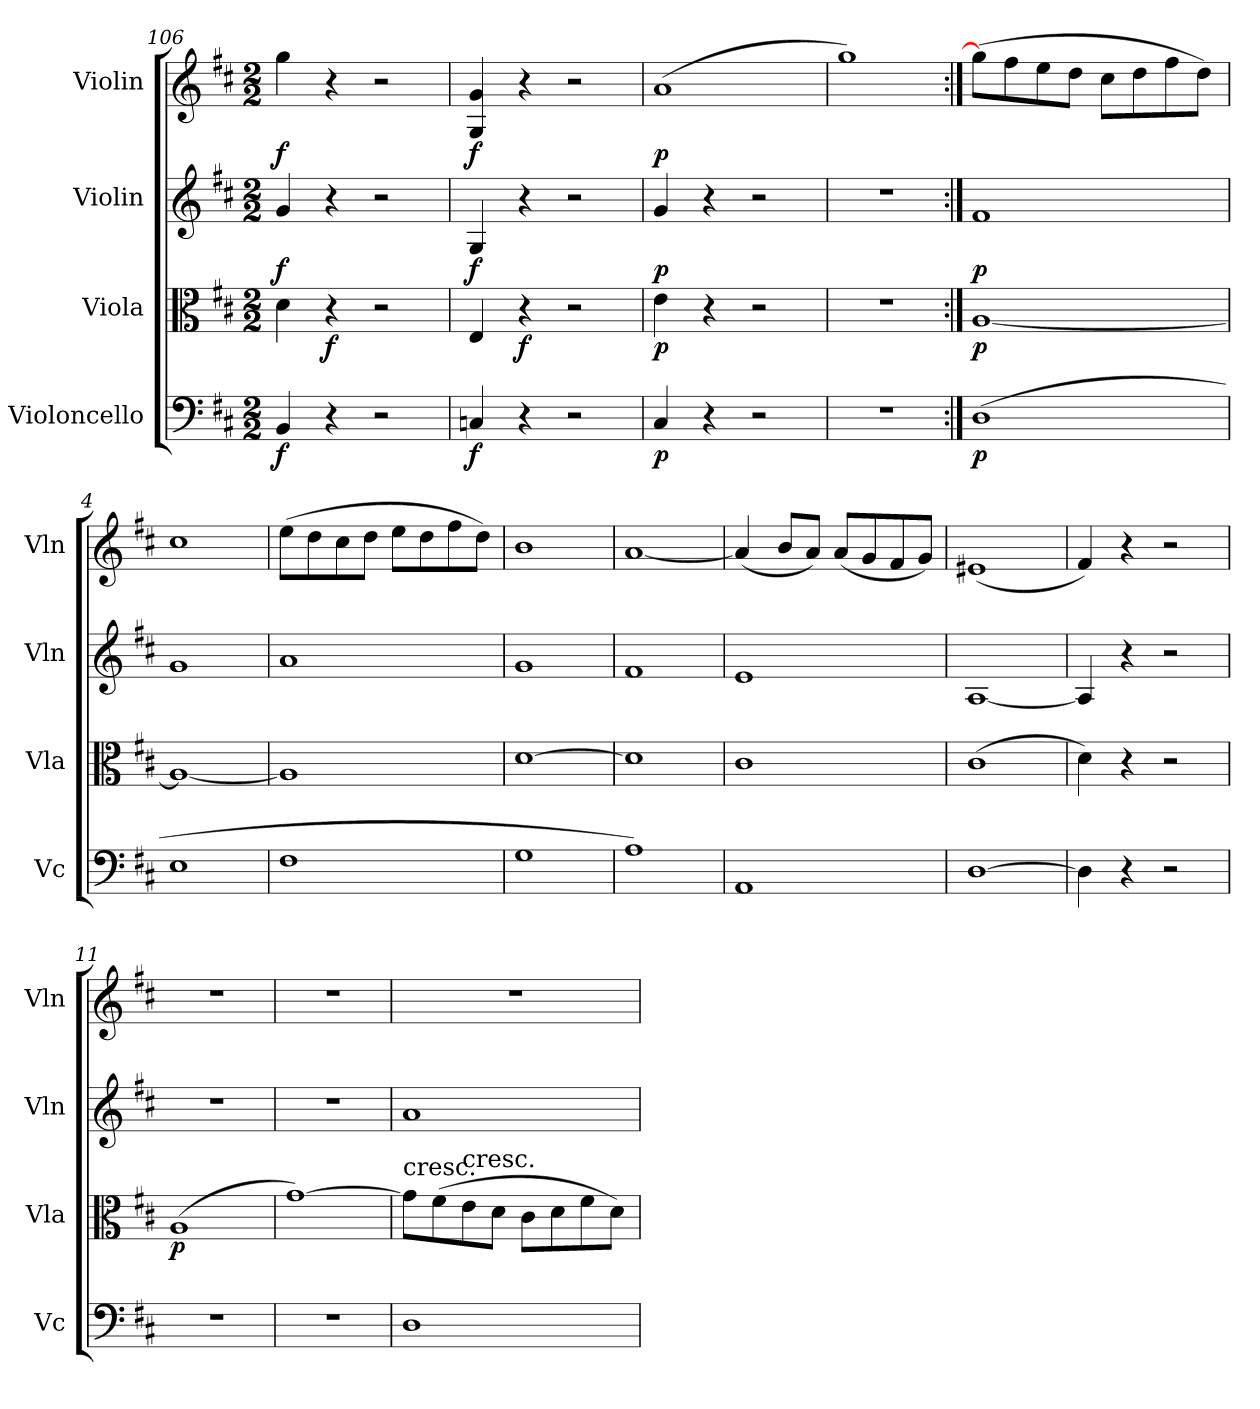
**kern	**dynam	**kern	**dynam	**kern	**dynam	**kern	**dynam
*part4	*part4	*part3	*part3	*part2	*part2	*part1	*part1
*staff4	*staff4	*staff3	*staff3	*staff2	*staff2	*staff1	*staff1
*I"Violoncello	*	*I"Viola	*	*I"Violin	*	*I"Violin	*
*I'Vc	*	*I'Vla	*	*I'Vln	*	*I'Vln	*
*clefF4	*	*clefC3	*	*clefG2	*	*clefG2	*
*k[f#c#]	*	*k[f#c#]	*	*k[f#c#]	*	*k[f#c#]	*
*D:	*	*D:	*	*D:	*	*D:	*
*M2/2	*	*M2/2	*	*M2/2	*	*M2/2	*
=106	=106	=106	=106	=106	=106	=106	=106
4BB/	f	4d\	.	4g/	f	4gg\	f
4r	.	4r	f	4r	.	4r	.
2r	.	2r	.	2r	.	2r	.
=107	=107	=107	=107	=107	=107	=107	=107
4Cn/	f	4E/	.	4G/	f	4G/ 4g/	f
4r	.	4r	f	4r	.	4r	.
2r	.	2r	.	2r	.	2r	.
=108	=108	=108	=108	=108	=108	=108	=108
4C#/	p	4e\	p	4g/	p	(1a	p
4r	.	4r	.	4r	.	.	.
2r	.	2r	.	2r	.	.	.
=109	=109	=109	=109	=109	=109	=109	=109
1r	.	1r	.	1r	.	1gg)	.
=110:|!	=110:|!	=110:|!	=110:|!	=110:|!	=110:|!	=110:|!	=110:|!
(1D	p	[1A	p	1f#	p	(8gg\L]	.
.	.	.	.	.	.	8ff#\	.
.	.	.	.	.	.	8ee\	.
.	.	.	.	.	.	8dd\J	.
.	.	.	.	.	.	8cc#\L	.
.	.	.	.	.	.	8dd\	.
.	.	.	.	.	.	8ff#\	.
.	.	.	.	.	.	8dd\J)	.
=4	=4	=4	=4	=4	=4	=4	=4
1E	.	1A_	.	1g	.	1cc#	.
=5	=5	=5	=5	=5	=5	=5	=5
1F#	.	1A]	.	1a	.	(8ee\L	.
.	.	.	.	.	.	8dd\	.
.	.	.	.	.	.	8cc#\	.
.	.	.	.	.	.	8dd\J	.
.	.	.	.	.	.	8ee\L	.
.	.	.	.	.	.	8dd\	.
.	.	.	.	.	.	8ff#\	.
.	.	.	.	.	.	8dd\J)	.
=6	=6	=6	=6	=6	=6	=6	=6
1G	.	[1d	.	1g	.	1b	.
=7	=7	=7	=7	=7	=7	=7	=7
1A)	.	1d]	.	1f#	.	[1a	.
=8	=8	=8	=8	=8	=8	=8	=8
1AA	.	1c#	.	1e	.	(4a/]	.
.	.	.	.	.	.	8b/L	.
.	.	.	.	.	.	8a/J)	.
.	.	.	.	.	.	(8a/L	.
.	.	.	.	.	.	8g/	.
.	.	.	.	.	.	8f#/	.
.	.	.	.	.	.	8g/J)	.
=9	=9	=9	=9	=9	=9	=9	=9
[1D	.	(1c#	.	[1A	.	(1e#X	.
=10	=10	=10	=10	=10	=10	=10	=10
4D\]	.	4d\)	.	4A/]	.	4f#/)	.
4r	.	4r	.	4r	.	4r	.
2r	.	2r	.	2r	.	2r	.
=11	=11	=11	=11	=11	=11	=11	=11
1r	.	(1A	p	1r	.	1r	.
=12	=12	=12	=12	=12	=12	=12	=12
1r	.	[1g)	.	1r	.	1r	.
=13	=13	=13	=13	=13	=13	=13	=13
!	!	!LO:TX:t=cresc.	!	!	!	!	!
1D	.	8g\L]	.	1a	.	1r	.
.	.	(8f#\	.	.	.	.	.
!	!	!LO:TX:t=cresc.	!	!	!	!	!
.	.	8e\	.	.	.	.	.
.	.	8d\J	.	.	.	.	.
.	.	8c#\L	.	.	.	.	.
.	.	8d\	.	.	.	.	.
.	.	8f#\	.	.	.	.	.
.	.	8d\J)	.	.	.	.	.
=	=	=	=	=	=	=	=
*-	*-	*-	*-	*-	*-	*-	*-
